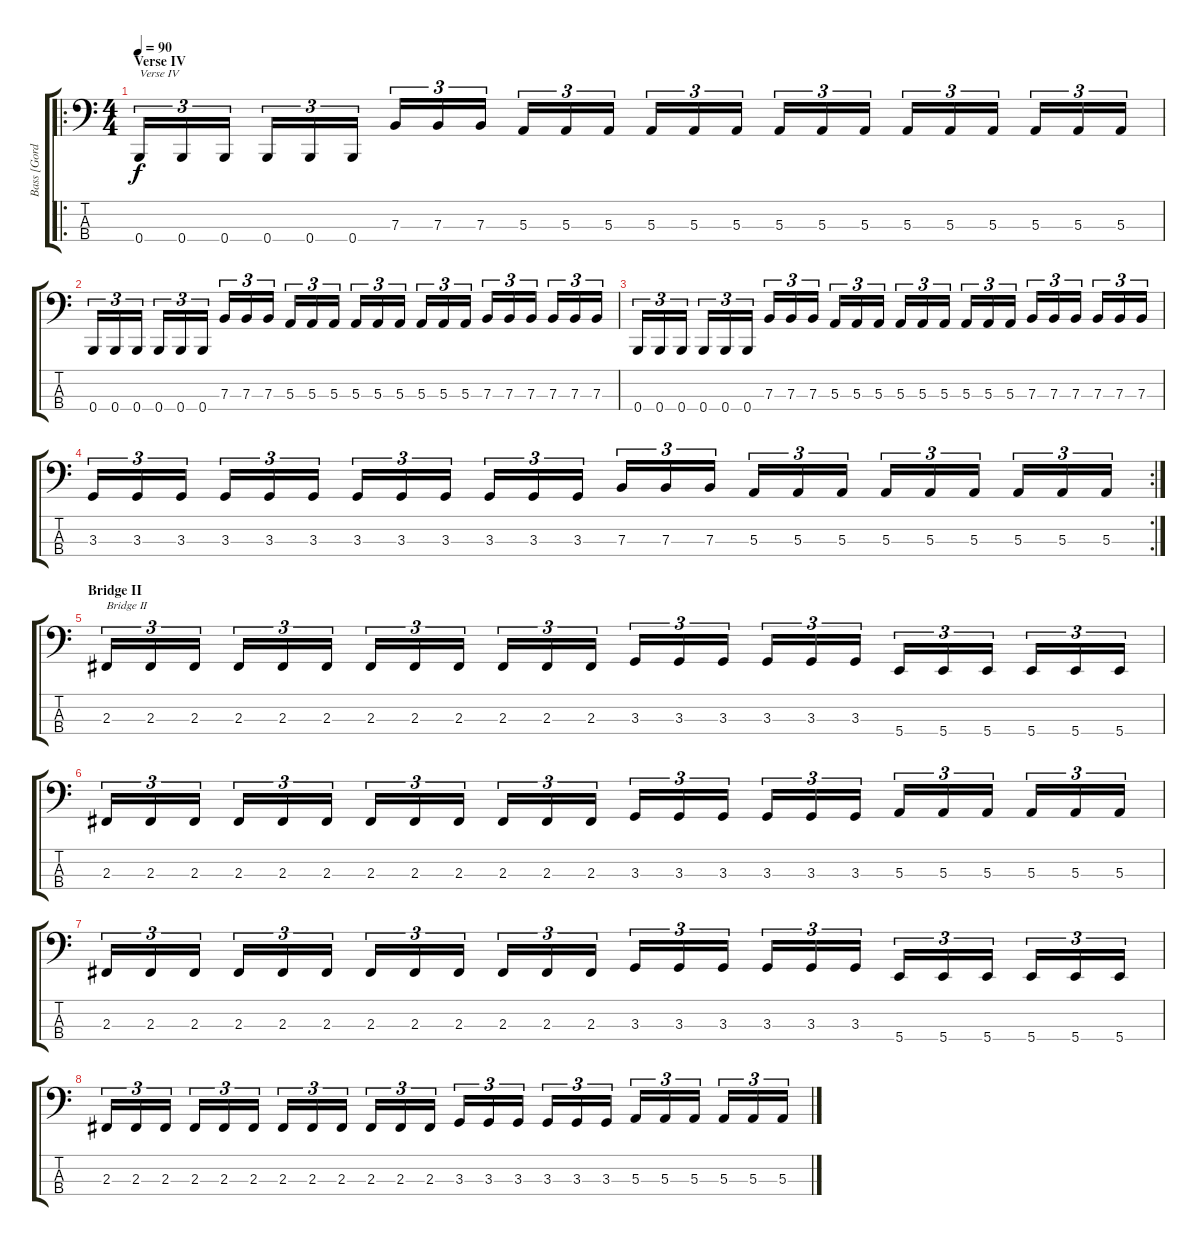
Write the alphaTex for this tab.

\track ("Bass [Gorden Simmons]" "Bass [Gord") {instrument electricbasspick}
\staff {score tabs}
\tuning (D2 A1 E1 B0) {hide}
\ro
\ts (4 4)
\section ("" "Verse IV")
\tempo 90
\clef f4
\ks c
0.4.16{tu (3 2) txt "Verse IV" dy f} 0.4.16{tu (3 2)} 0.4.16{tu (3 2)} 0.4.16{tu (3 2)} 0.4.16{tu (3 2)} 0.4.16{tu (3 2)} 7.3.16{tu (3 2)} 7.3.16{tu (3 2)} 7.3.16{tu (3 2)} 5.3.16{tu (3 2)} 5.3.16{tu (3 2)} 5.3.16{tu (3 2)} 5.3.16{tu (3 2)} 5.3.16{tu (3 2)} 5.3.16{tu (3 2)} 5.3.16{tu (3 2)} 5.3.16{tu (3 2)} 5.3.16{tu (3 2)} 5.3.16{tu (3 2)} 5.3.16{tu (3 2)} 5.3.16{tu (3 2)} 5.3.16{tu (3 2)} 5.3.16{tu (3 2)} 5.3.16{tu (3 2)} |
0.4.16{tu (3 2)} 0.4.16{tu (3 2)} 0.4.16{tu (3 2)} 0.4.16{tu (3 2)} 0.4.16{tu (3 2)} 0.4.16{tu (3 2)} 7.3.16{tu (3 2)} 7.3.16{tu (3 2)} 7.3.16{tu (3 2)} 5.3.16{tu (3 2)} 5.3.16{tu (3 2)} 5.3.16{tu (3 2)} 5.3.16{tu (3 2)} 5.3.16{tu (3 2)} 5.3.16{tu (3 2)} 5.3.16{tu (3 2)} 5.3.16{tu (3 2)} 5.3.16{tu (3 2)} 7.3.16{tu (3 2)} 7.3.16{tu (3 2)} 7.3.16{tu (3 2)} 7.3.16{tu (3 2)} 7.3.16{tu (3 2)} 7.3.16{tu (3 2)} |
0.4.16{tu (3 2)} 0.4.16{tu (3 2)} 0.4.16{tu (3 2)} 0.4.16{tu (3 2)} 0.4.16{tu (3 2)} 0.4.16{tu (3 2)} 7.3.16{tu (3 2)} 7.3.16{tu (3 2)} 7.3.16{tu (3 2)} 5.3.16{tu (3 2)} 5.3.16{tu (3 2)} 5.3.16{tu (3 2)} 5.3.16{tu (3 2)} 5.3.16{tu (3 2)} 5.3.16{tu (3 2)} 5.3.16{tu (3 2)} 5.3.16{tu (3 2)} 5.3.16{tu (3 2)} 7.3.16{tu (3 2)} 7.3.16{tu (3 2)} 7.3.16{tu (3 2)} 7.3.16{tu (3 2)} 7.3.16{tu (3 2)} 7.3.16{tu (3 2)} |
\rc 2
3.3.16{tu (3 2)} 3.3.16{tu (3 2)} 3.3.16{tu (3 2)} 3.3.16{tu (3 2)} 3.3.16{tu (3 2)} 3.3.16{tu (3 2)} 3.3.16{tu (3 2)} 3.3.16{tu (3 2)} 3.3.16{tu (3 2)} 3.3.16{tu (3 2)} 3.3.16{tu (3 2)} 3.3.16{tu (3 2)} 7.3.16{tu (3 2)} 7.3.16{tu (3 2)} 7.3.16{tu (3 2)} 5.3.16{tu (3 2)} 5.3.16{tu (3 2)} 5.3.16{tu (3 2)} 5.3.16{tu (3 2)} 5.3.16{tu (3 2)} 5.3.16{tu (3 2)} 5.3.16{tu (3 2)} 5.3.16{tu (3 2)} 5.3.16{tu (3 2)} |
\section ("" "Bridge II")
2.3.16{tu (3 2) txt "Bridge II"} 2.3.16{tu (3 2)} 2.3.16{tu (3 2)} 2.3.16{tu (3 2)} 2.3.16{tu (3 2)} 2.3.16{tu (3 2)} 2.3.16{tu (3 2)} 2.3.16{tu (3 2)} 2.3.16{tu (3 2)} 2.3.16{tu (3 2)} 2.3.16{tu (3 2)} 2.3.16{tu (3 2)} 3.3.16{tu (3 2)} 3.3.16{tu (3 2)} 3.3.16{tu (3 2)} 3.3.16{tu (3 2)} 3.3.16{tu (3 2)} 3.3.16{tu (3 2)} 5.4.16{tu (3 2)} 5.4.16{tu (3 2)} 5.4.16{tu (3 2)} 5.4.16{tu (3 2)} 5.4.16{tu (3 2)} 5.4.16{tu (3 2)} |
2.3.16{tu (3 2)} 2.3.16{tu (3 2)} 2.3.16{tu (3 2)} 2.3.16{tu (3 2)} 2.3.16{tu (3 2)} 2.3.16{tu (3 2)} 2.3.16{tu (3 2)} 2.3.16{tu (3 2)} 2.3.16{tu (3 2)} 2.3.16{tu (3 2)} 2.3.16{tu (3 2)} 2.3.16{tu (3 2)} 3.3.16{tu (3 2)} 3.3.16{tu (3 2)} 3.3.16{tu (3 2)} 3.3.16{tu (3 2)} 3.3.16{tu (3 2)} 3.3.16{tu (3 2)} 5.3.16{tu (3 2)} 5.3.16{tu (3 2)} 5.3.16{tu (3 2)} 5.3.16{tu (3 2)} 5.3.16{tu (3 2)} 5.3.16{tu (3 2)} |
2.3.16{tu (3 2)} 2.3.16{tu (3 2)} 2.3.16{tu (3 2)} 2.3.16{tu (3 2)} 2.3.16{tu (3 2)} 2.3.16{tu (3 2)} 2.3.16{tu (3 2)} 2.3.16{tu (3 2)} 2.3.16{tu (3 2)} 2.3.16{tu (3 2)} 2.3.16{tu (3 2)} 2.3.16{tu (3 2)} 3.3.16{tu (3 2)} 3.3.16{tu (3 2)} 3.3.16{tu (3 2)} 3.3.16{tu (3 2)} 3.3.16{tu (3 2)} 3.3.16{tu (3 2)} 5.4.16{tu (3 2)} 5.4.16{tu (3 2)} 5.4.16{tu (3 2)} 5.4.16{tu (3 2)} 5.4.16{tu (3 2)} 5.4.16{tu (3 2)} |
2.3.16{tu (3 2)} 2.3.16{tu (3 2)} 2.3.16{tu (3 2)} 2.3.16{tu (3 2)} 2.3.16{tu (3 2)} 2.3.16{tu (3 2)} 2.3.16{tu (3 2)} 2.3.16{tu (3 2)} 2.3.16{tu (3 2)} 2.3.16{tu (3 2)} 2.3.16{tu (3 2)} 2.3.16{tu (3 2)} 3.3.16{tu (3 2)} 3.3.16{tu (3 2)} 3.3.16{tu (3 2)} 3.3.16{tu (3 2)} 3.3.16{tu (3 2)} 3.3.16{tu (3 2)} 5.3.16{tu (3 2)} 5.3.16{tu (3 2)} 5.3.16{tu (3 2)} 5.3.16{tu (3 2)} 5.3.16{tu (3 2)} 5.3.16{tu (3 2)}
